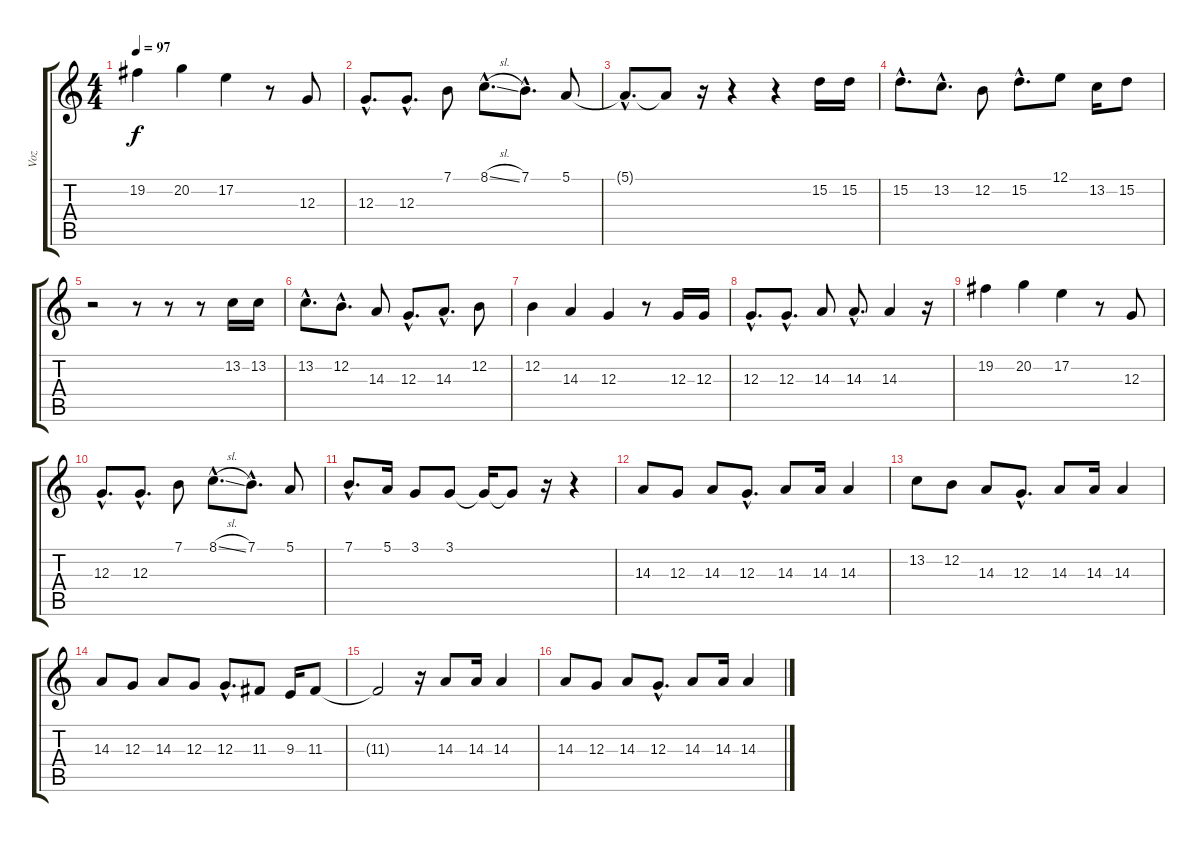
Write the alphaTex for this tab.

\track ("Voz" "Voz") {instrument lead2sawtooth}
\staff {score tabs}
\tuning (E4 B3 G3 D3 A2 E2) {hide}
\ts (4 4)
\tempo 97
\clef g2
\ks c
19.2.4{dy f} 20.2.4 17.2.4 r.8 12.3.8 |
12.3{hac}.8{d} 12.3{hac}.8{d} 7.1.8 8.1{sl hac}.8{d} 7.1{hac}.8{d} 5.1.8 |
5.1{hac t}.8{d} 5.1{t}.8 r.16 r.4 r.4 15.2.16 15.2.16 |
15.2{hac}.8{d} 13.2{hac}.8{d} 12.2.8 15.2{hac}.8{d} 12.1.8 13.2.16 15.2.8 |
r.2 r.8 r.8 r.8 13.2.16 13.2.16 |
13.2{hac}.8{d} 12.2{hac}.8{d} 14.3.8 12.3{hac}.8{d} 14.3{hac}.8{d} 12.2.8 |
12.2.4 14.3.4 12.3.4 r.8 12.3.16 12.3.16 |
12.3{hac}.8{d} 12.3{hac}.8{d} 14.3.8 14.3{hac}.8{d} 14.3.4 r.16 |
19.2.4 20.2.4 17.2.4 r.8 12.3.8 |
12.3{hac}.8{d} 12.3{hac}.8{d} 7.1.8 8.1{sl hac}.8{d} 7.1{hac}.8{d} 5.1.8 |
7.1{hac}.8{d} 5.1.16 3.1.8 3.1.8 3.1{t}.16 3.1{t}.8 r.16 r.4 |
14.3.8 12.3.8 14.3.8 12.3{hac}.8{d} 14.3.8 14.3.16 14.3.4 |
13.2.8 12.2.8 14.3.8 12.3{hac}.8{d} 14.3.8 14.3.16 14.3.4 |
14.3.8 12.3.8 14.3.8 12.3.8 12.3{hac}.8{d} 11.3.8 9.3.16 11.3.8 |
11.3{t}.2 r.16 14.3.8 14.3.16 14.3.4 |
14.3.8 12.3.8 14.3.8 12.3{hac}.8{d} 14.3.8 14.3.16 14.3.4
